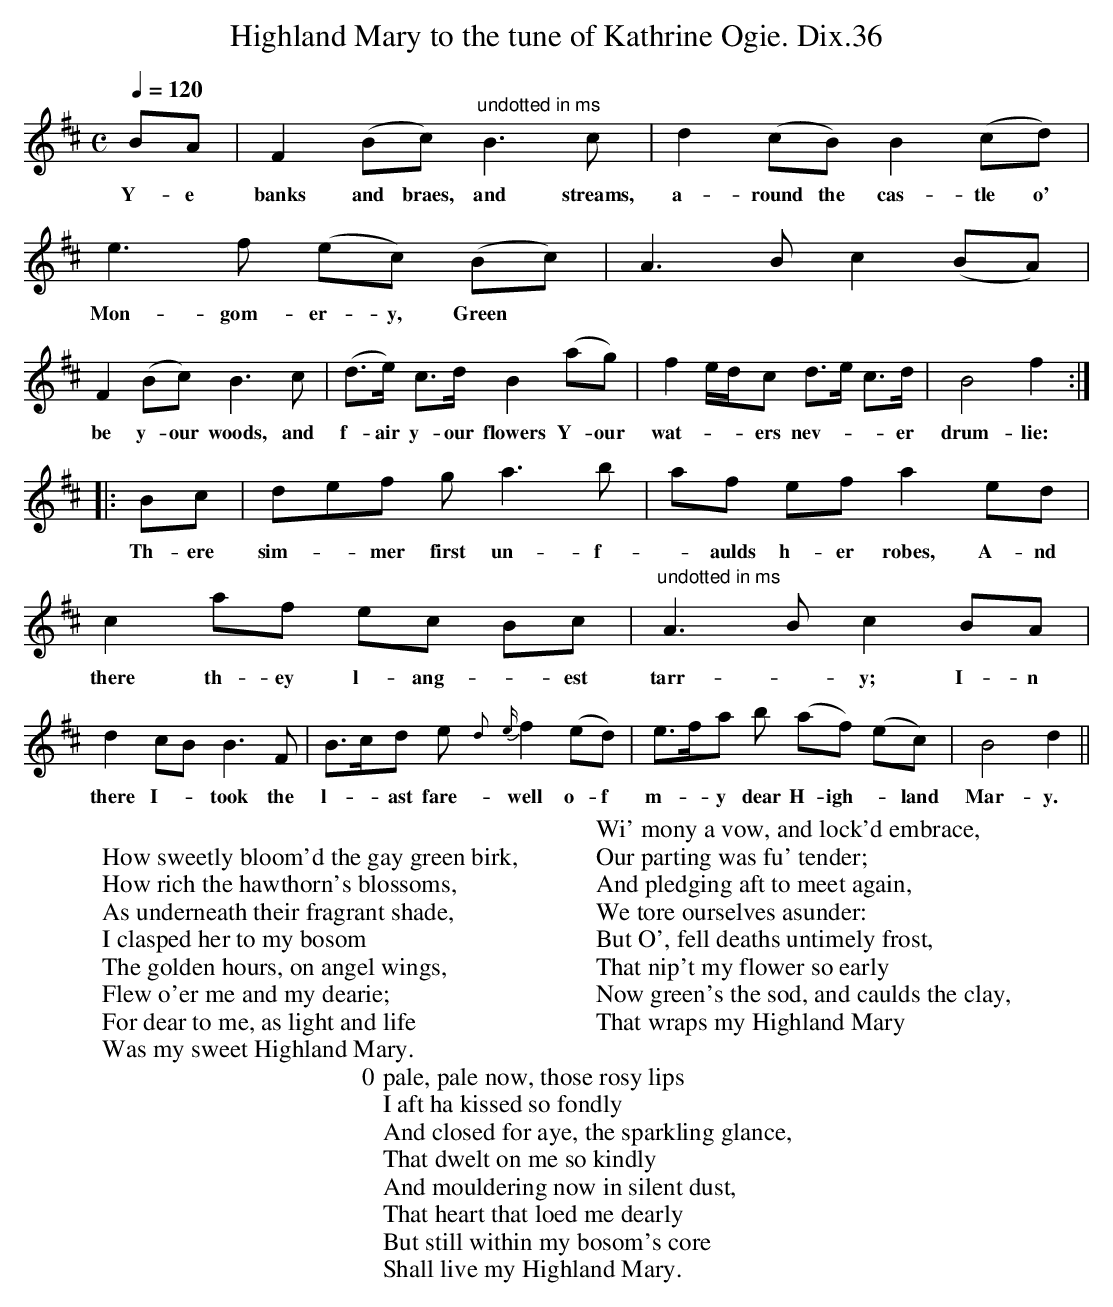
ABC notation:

X:1
T:Highland Mary to the tune of Kathrine Ogie. Dix.36
M:C
L:1/8
Q:1/4=120
K:Bm
BA|F2(Bc)"undotted in ms"B2>c2|d2(cB)B2(cd)|e2> f2 (ec) (Bc)|A3 Bc2(BA)|
w:Y-e banks and braes, and streams, a-round the cas-tle o' Mon-gom-er-y, Green
F2(Bc)B2>c2|(d>e) c>d B2 (ag)|f2e/d/c d>e c>d|B4f2:|
w:be y-our woods, and f-air y-our flowers Y-our wat---ers nev---er drum-lie:
|:Bc|def g a2>b2|af efa2ed|c2 af ec Bc|"undotted in ms"A2>B2c2BA|
w:Th-ere sim--mer first un-f--aulds h-er robes, A-nd there th-ey l-ang--est tarr--y; I-n
d2cBB2>F2|B>cd e {d}{e}f2(ed)|e>fa b (af) (ec)|B4d2||
w: there I-- took the l--ast fare-well o-f m--y dear H-igh--land Mar-y.
W:%
W:How sweetly bloom'd the gay green birk,
W:How rich the hawthorn's blossoms,
W:As underneath their fragrant shade,
W:I clasped her to my bosom
W:The golden hours, on angel wings,
W:Flew o'er me and my dearie;
W:For dear to me, as light and life
W:Was my sweet Highland Mary.
W:%
W:Wi' mony a vow, and lock'd embrace,
W:Our parting was fu' tender;
W:And pledging aft to meet again,
W:We tore ourselves asunder:
W:But O', fell deaths untimely frost,
W:That nip't my flower so early
W:Now green's the sod, and caulds the clay,
W:That wraps my Highland Mary
W:%
W:0 pale, pale now, those rosy lips
W:I aft ha kissed so fondly
W:And closed for aye, the sparkling glance,
W:That dwelt on me so kindly
W:And mouldering now in silent dust,
W:That heart that loed me dearly
W:But still within my bosom's core
W:Shall live my Highland Mary.
